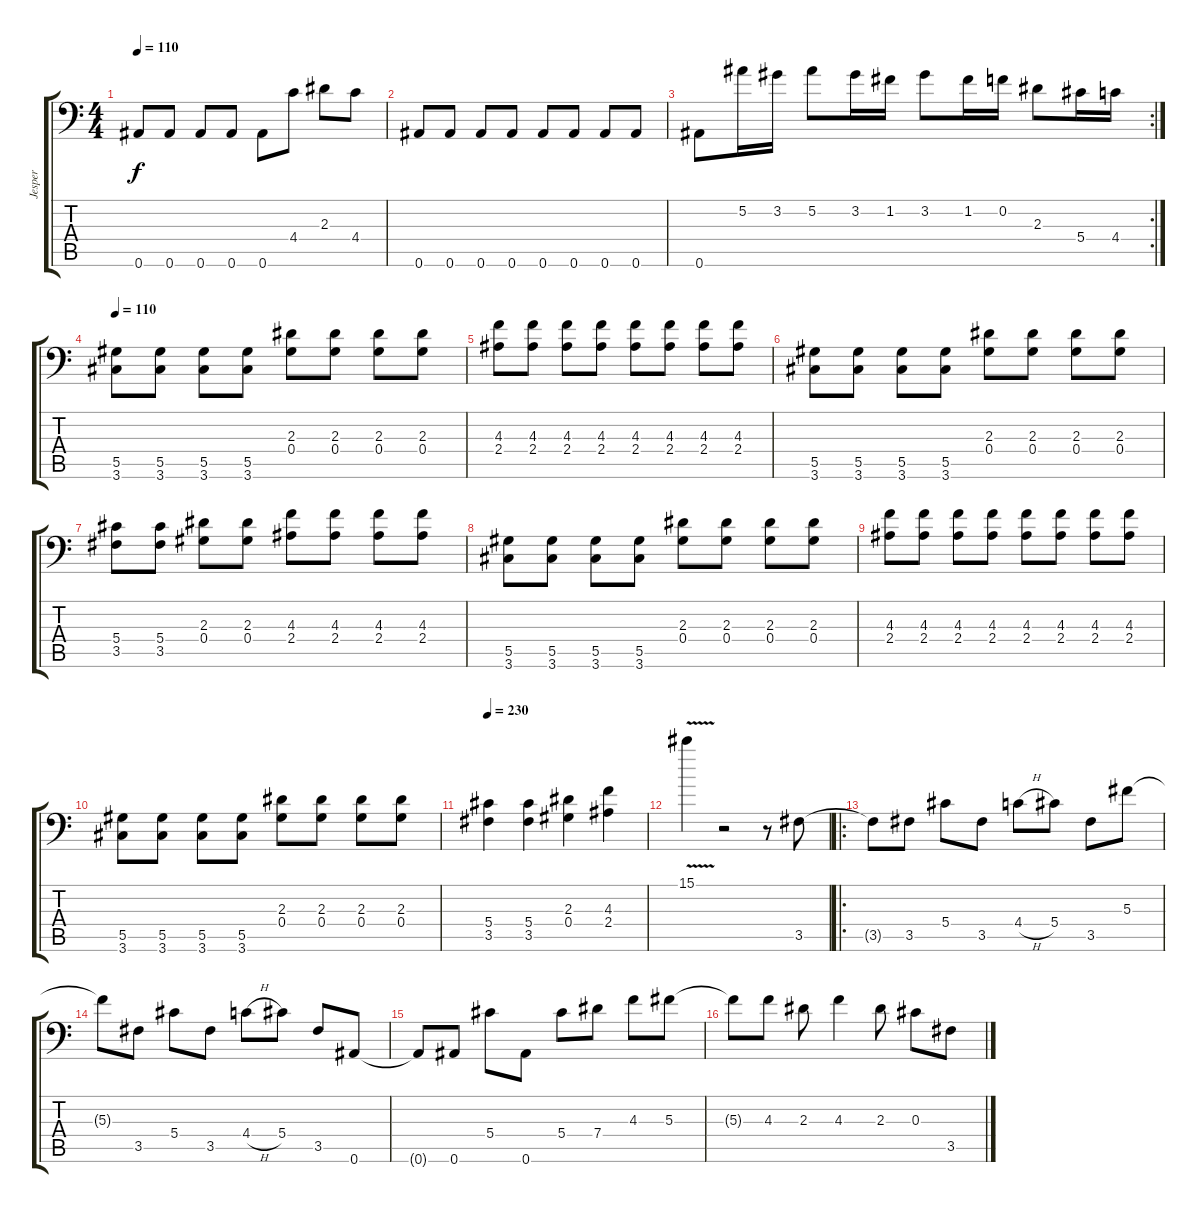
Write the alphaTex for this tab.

\track ("Jesper" "Jesper") {instrument distortionguitar}
\staff {score tabs}
\tuning (Bb3 F3 Db3 Ab2 Eb2 Bb1) {hide}
\ts (4 4)
\tempo 110
\clef f4
\ks c
0.6.8{dy f} 0.6.8 0.6.8 0.6.8 0.6.8 4.4.8 2.3.8 4.4.8 |
0.6.8 0.6.8 0.6.8 0.6.8 0.6.8 0.6.8 0.6.8 0.6.8 |
\rc 2
0.6.8 5.2.16 3.2.16 5.2.8 3.2.16 1.2.16 3.2.8 1.2.16 0.2.16 2.3.8 5.4.16 4.4.16 |
\tempo 110
(5.5 3.6).8 (5.5 3.6).8 (5.5 3.6).8 (5.5 3.6).8 (2.3 0.4).8 (2.3 0.4).8 (2.3 0.4).8 (2.3 0.4).8 |
(4.3 2.4).8 (4.3 2.4).8 (4.3 2.4).8 (4.3 2.4).8 (4.3 2.4).8 (4.3 2.4).8 (4.3 2.4).8 (4.3 2.4).8 |
(5.5 3.6).8 (5.5 3.6).8 (5.5 3.6).8 (5.5 3.6).8 (2.3 0.4).8 (2.3 0.4).8 (2.3 0.4).8 (2.3 0.4).8 |
(5.4 3.5).8 (5.4 3.5).8 (2.3 0.4).8 (2.3 0.4).8 (4.3 2.4).8 (4.3 2.4).8 (4.3 2.4).8 (4.3 2.4).8 |
(5.5 3.6).8 (5.5 3.6).8 (5.5 3.6).8 (5.5 3.6).8 (2.3 0.4).8 (2.3 0.4).8 (2.3 0.4).8 (2.3 0.4).8 |
(4.3 2.4).8 (4.3 2.4).8 (4.3 2.4).8 (4.3 2.4).8 (4.3 2.4).8 (4.3 2.4).8 (4.3 2.4).8 (4.3 2.4).8 |
(5.5 3.6).8 (5.5 3.6).8 (5.5 3.6).8 (5.5 3.6).8 (2.3 0.4).8 (2.3 0.4).8 (2.3 0.4).8 (2.3 0.4).8 |
\tempo 230
(5.4 3.5).4 (5.4 3.5).4 (2.3 0.4).4 (4.3 2.4).4 |
15.1{v}.4 r.2 r.8 3.5.8 |
\ro
3.5{t}.8 3.5.8 5.4.8 3.5.8 4.4{h}.8 5.4.8 3.5.8 5.3.8 |
5.3{t}.8 3.5.8 5.4.8 3.5.8 4.4{h}.8 5.4.8 3.5.8 0.6.8 |
0.6{t}.8 0.6.8 5.4.8 0.6.8 5.4.8 7.4.8 4.3.8 5.3.8 |
5.3{t}.8 4.3.8 2.3.8 4.3.4 2.3.8 0.3.8 3.5.8
